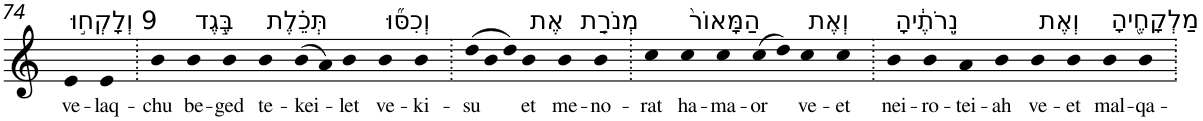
**kern	**text
*part1	*part1
*staff1	*staff1
*I"Piano	*
*I'Pno	*
!!LO:PB:g=z
*clefG2	*
*k[]	*
=74	=74
!LO:TX:a:t=9 וְלָקְח֣וּ	!
!	!LO:LY:b
4e	ve-
!	!LO:LY:b
4e	-laq-
=75.	=75.
!	!LO:LY:b
4b	-chu
!LO:TX:a:t=בֶּ֣גֶד	!
!	!LO:LY:b
4b	be-
!	!LO:LY:b
4b	-ged
!LO:TX:a:t=תְּכֵ֗לֶת	!
!	!LO:LY:b
4b	te-
!	!LO:LY:b
(>8b	-kei-
8a)	.
!	!LO:LY:b
4b	-let
!LO:TX:a:t=וְכִסּ֞וּ	!
!	!LO:LY:b
4b	ve-
!	!LO:LY:b
4b	-ki-
=76.	=76.
*Xtuplet	*
!	!LO:LY:b
(>12dd	-su
12b	.
12dd)	.
!LO:TX:a:t=אֶת	!
!	!LO:LY:b
4b	et
!LO:TX:a:t=מְנֹרַ֤ת	!
!	!LO:LY:b
4b	me-
!	!LO:LY:b
4b	-no-
=77.	=77.
!	!LO:LY:b
4cc	-rat
!LO:TX:a:t=הַמָּאוֹר֙	!
!	!LO:LY:b
4cc	ha-
!	!LO:LY:b
4cc	-ma-
!	!LO:LY:b
(>8cc	-or
8dd)	.
!LO:TX:a:t=וְאֶת	!
!	!LO:LY:b
4cc	ve-
!	!LO:LY:b
4cc	-et
=78.	=78.
!LO:TX:a:t=נֵ֣רֹתֶ֔יהָ	!
!	!LO:LY:b
4b	nei-
!	!LO:LY:b
4b	-ro-
!	!LO:LY:b
4a	-tei-
!	!LO:LY:b
4b	-ah
!LO:TX:a:t=וְאֶת	!
!	!LO:LY:b
4b	ve-
!	!LO:LY:b
4b	-et
!LO:TX:a:t=מַלְקָחֶ֖יהָ	!
!	!LO:LY:b
4b	mal-
!	!LO:LY:b
4b	-qa-
=.	=.
*-	*-
